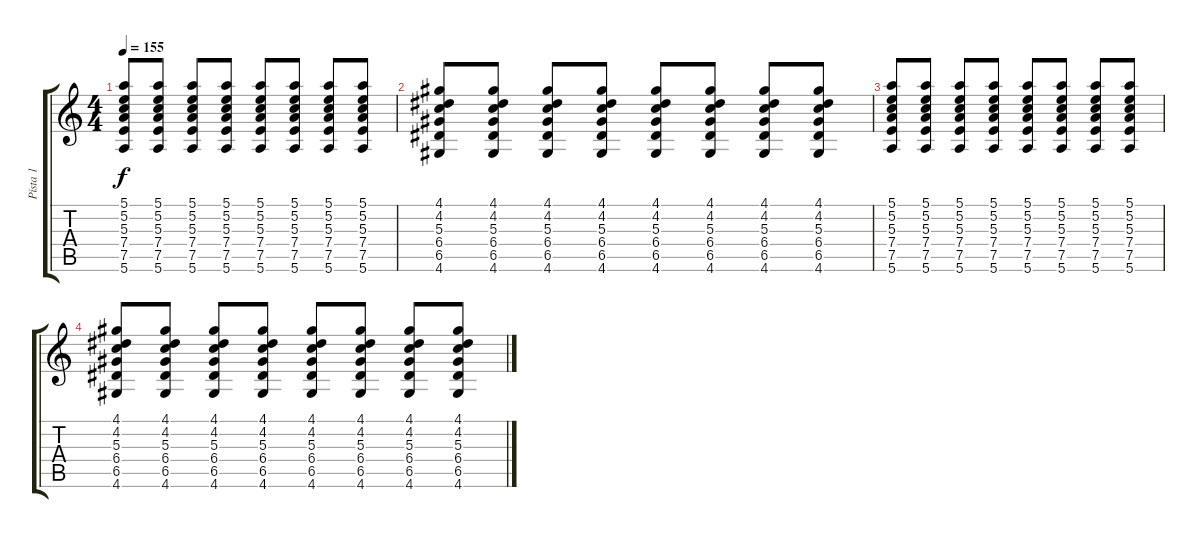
\track ("Pista 1" "Pista 1") {instrument overdrivenguitar}
\staff {score tabs}
\tuning (E4 B3 G3 D3 A2 E2) {hide}
\ts (4 4)
\tempo 155
\clef g2
\ks c
(5.1 5.2 5.3 7.4 7.5 5.6).8{dy f} (5.1 5.2 5.3 7.4 7.5 5.6).8 (5.1 5.2 5.3 7.4 7.5 5.6).8 (5.1 5.2 5.3 7.4 7.5 5.6).8 (5.1 5.2 5.3 7.4 7.5 5.6).8 (5.1 5.2 5.3 7.4 7.5 5.6).8 (5.1 5.2 5.3 7.4 7.5 5.6).8 (5.1 5.2 5.3 7.4 7.5 5.6).8 |
(4.1 4.2 5.3 6.4 6.5 4.6).8 (4.1 4.2 5.3 6.4 6.5 4.6).8 (4.1 4.2 5.3 6.4 6.5 4.6).8 (4.1 4.2 5.3 6.4 6.5 4.6).8 (4.1 4.2 5.3 6.4 6.5 4.6).8 (4.1 4.2 5.3 6.4 6.5 4.6).8 (4.1 4.2 5.3 6.4 6.5 4.6).8 (4.1 4.2 5.3 6.4 6.5 4.6).8 |
(5.1 5.2 5.3 7.4 7.5 5.6).8 (5.1 5.2 5.3 7.4 7.5 5.6).8 (5.1 5.2 5.3 7.4 7.5 5.6).8 (5.1 5.2 5.3 7.4 7.5 5.6).8 (5.1 5.2 5.3 7.4 7.5 5.6).8 (5.1 5.2 5.3 7.4 7.5 5.6).8 (5.1 5.2 5.3 7.4 7.5 5.6).8 (5.1 5.2 5.3 7.4 7.5 5.6).8 |
(4.1 4.2 5.3 6.4 6.5 4.6).8 (4.1 4.2 5.3 6.4 6.5 4.6).8 (4.1 4.2 5.3 6.4 6.5 4.6).8 (4.1 4.2 5.3 6.4 6.5 4.6).8 (4.1 4.2 5.3 6.4 6.5 4.6).8 (4.1 4.2 5.3 6.4 6.5 4.6).8 (4.1 4.2 5.3 6.4 6.5 4.6).8 (4.1 4.2 5.3 6.4 6.5 4.6).8
